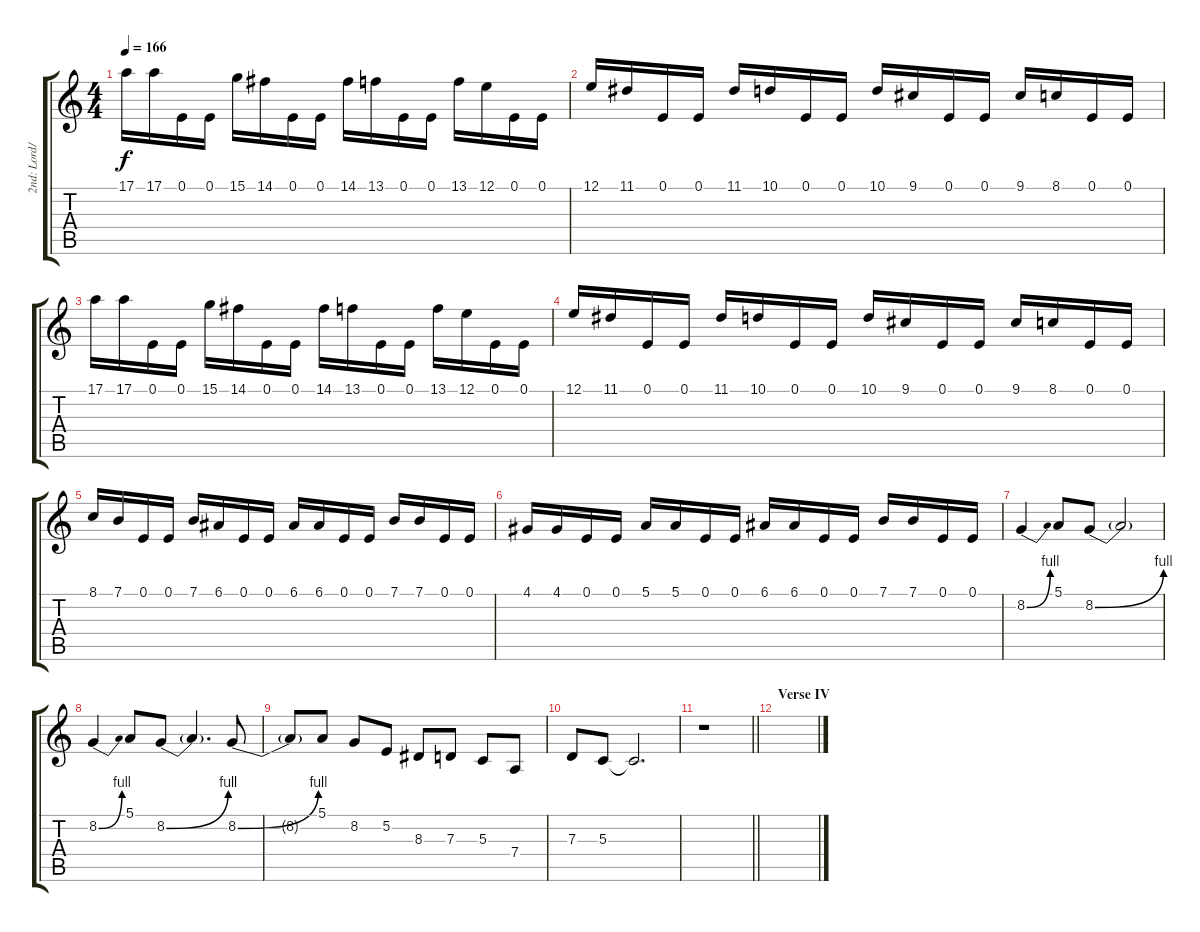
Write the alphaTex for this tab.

\track ("2nd: Lord/Blackmore" "2nd: Lord/") {instrument rockorgan}
\staff {score tabs}
\tuning (E4 B3 G3 D3 A2 E2) {hide}
\ts (4 4)
\tempo 166
\clef g2
\ks c
17.1.16{dy f} 17.1.16 0.1.16 0.1.16 15.1.16 14.1.16 0.1.16 0.1.16 14.1.16 13.1.16 0.1.16 0.1.16 13.1.16 12.1.16 0.1.16 0.1.16 |
12.1.16 11.1.16 0.1.16 0.1.16 11.1.16 10.1.16 0.1.16 0.1.16 10.1.16 9.1.16 0.1.16 0.1.16 9.1.16 8.1.16 0.1.16 0.1.16 |
17.1.16 17.1.16 0.1.16 0.1.16 15.1.16 14.1.16 0.1.16 0.1.16 14.1.16 13.1.16 0.1.16 0.1.16 13.1.16 12.1.16 0.1.16 0.1.16 |
12.1.16 11.1.16 0.1.16 0.1.16 11.1.16 10.1.16 0.1.16 0.1.16 10.1.16 9.1.16 0.1.16 0.1.16 9.1.16 8.1.16 0.1.16 0.1.16 |
8.1.16 7.1.16 0.1.16 0.1.16 7.1.16 6.1.16 0.1.16 0.1.16 6.1.16 6.1.16 0.1.16 0.1.16 7.1.16 7.1.16 0.1.16 0.1.16 |
4.1.16 4.1.16 0.1.16 0.1.16 5.1.16 5.1.16 0.1.16 0.1.16 6.1.16 6.1.16 0.1.16 0.1.16 7.1.16 7.1.16 0.1.16 0.1.16 |
8.2{be (bend 0 0 60 4)}.4 5.1.8 8.2{be (bend 0 0 60 4)}.8 8.2{t}.2 |
8.2{be (bend 0 0 60 4)}.4 5.1.8 8.2{be (bend 0 0 60 4)}.8 8.2{t}.4{d} 8.2{be (bend 0 0 60 4)}.8 |
8.2{t}.8 5.1.8 8.2.8 5.2.8 8.3.8 7.3.8 5.3.8 7.4.8 |
7.3.8 5.3.8 5.3{t}.2{d} |
\barLineRight lightlight
r.1 |
\section ("" "Verse IV")
